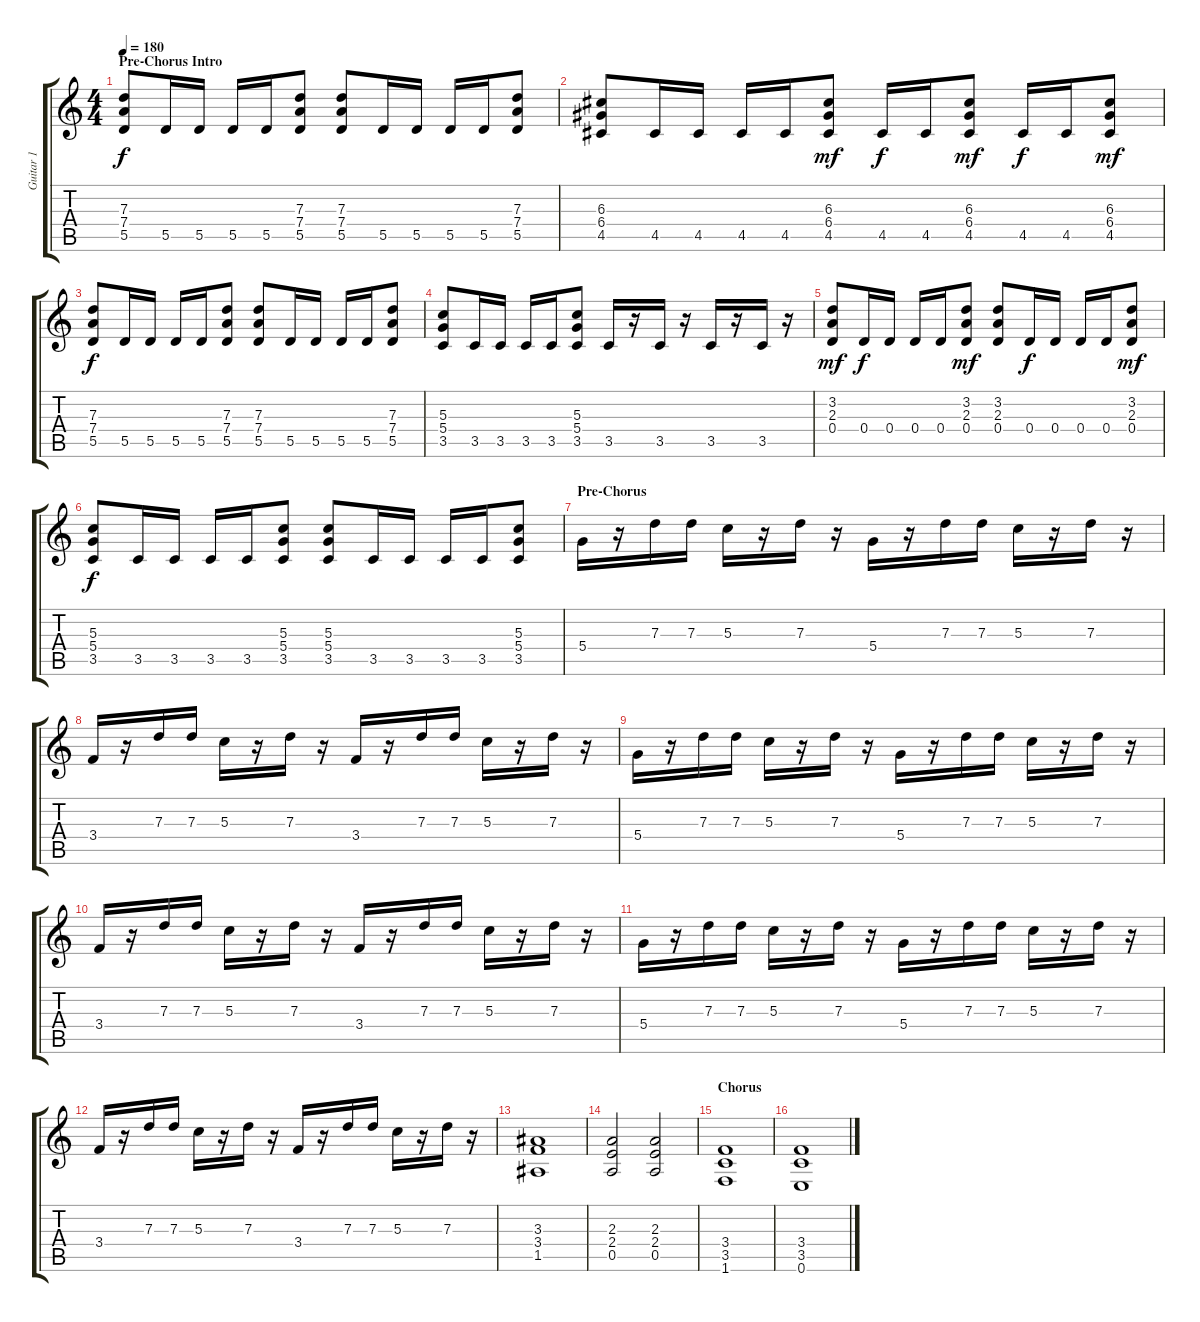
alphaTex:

\track ("Guitar 1" "Guitar 1") {instrument distortionguitar}
\staff {score tabs}
\tuning (E4 B3 G3 D3 A2 E2) {hide}
\ts (4 4)
\section ("" "Pre-Chorus Intro")
\tempo 180
\clef g2
\ks c
(7.3 7.4 5.5).8{dy f} 5.5.16 5.5.16 5.5.16 5.5.16 (7.3 7.4 5.5).8 (7.3 7.4 5.5).8 5.5.16 5.5.16 5.5.16 5.5.16 (7.3 7.4 5.5).8 |
(6.3 6.4 4.5).8 4.5.16 4.5.16 4.5.16 4.5.16 (6.3 6.4 4.5).8{dy mf} 4.5.16{dy f} 4.5.16 (6.3 6.4 4.5).8{dy mf} 4.5.16{dy f} 4.5.16 (6.3 6.4 4.5).8{dy mf} |
(7.3 7.4 5.5).8{dy f} 5.5.16 5.5.16 5.5.16 5.5.16 (7.3 7.4 5.5).8 (7.3 7.4 5.5).8 5.5.16 5.5.16 5.5.16 5.5.16 (7.3 7.4 5.5).8 |
(5.3 5.4 3.5).8 3.5.16 3.5.16 3.5.16 3.5.16 (5.3 5.4 3.5).8 3.5.16 r.16 3.5.16 r.16 3.5.16 r.16 3.5.16 r.16 |
(3.2 2.3 0.4).8{dy mf} 0.4.16{dy f} 0.4.16 0.4.16 0.4.16 (3.2 2.3 0.4).8{dy mf} (3.2 2.3 0.4).8 0.4.16{dy f} 0.4.16 0.4.16 0.4.16 (3.2 2.3 0.4).8{dy mf} |
(5.3 5.4 3.5).8{dy f} 3.5.16 3.5.16 3.5.16 3.5.16 (5.3 5.4 3.5).8 (5.3 5.4 3.5).8 3.5.16 3.5.16 3.5.16 3.5.16 (5.3 5.4 3.5).8 |
\section ("" "Pre-Chorus")
5.4.16 r.16 7.3.16 7.3.16 5.3.16 r.16 7.3.16 r.16 5.4.16 r.16 7.3.16 7.3.16 5.3.16 r.16 7.3.16 r.16 |
3.4.16 r.16 7.3.16 7.3.16 5.3.16 r.16 7.3.16 r.16 3.4.16 r.16 7.3.16 7.3.16 5.3.16 r.16 7.3.16 r.16 |
5.4.16 r.16 7.3.16 7.3.16 5.3.16 r.16 7.3.16 r.16 5.4.16 r.16 7.3.16 7.3.16 5.3.16 r.16 7.3.16 r.16 |
3.4.16 r.16 7.3.16 7.3.16 5.3.16 r.16 7.3.16 r.16 3.4.16 r.16 7.3.16 7.3.16 5.3.16 r.16 7.3.16 r.16 |
5.4.16 r.16 7.3.16 7.3.16 5.3.16 r.16 7.3.16 r.16 5.4.16 r.16 7.3.16 7.3.16 5.3.16 r.16 7.3.16 r.16 |
3.4.16 r.16 7.3.16 7.3.16 5.3.16 r.16 7.3.16 r.16 3.4.16 r.16 7.3.16 7.3.16 5.3.16 r.16 7.3.16 r.16 |
(3.3 3.4 1.5).1 |
(2.3 2.4 0.5).2 (2.3 2.4 0.5).2 |
\section ("" "Chorus")
(3.4 3.5 1.6).1 |
(3.4 3.5 0.6).1
